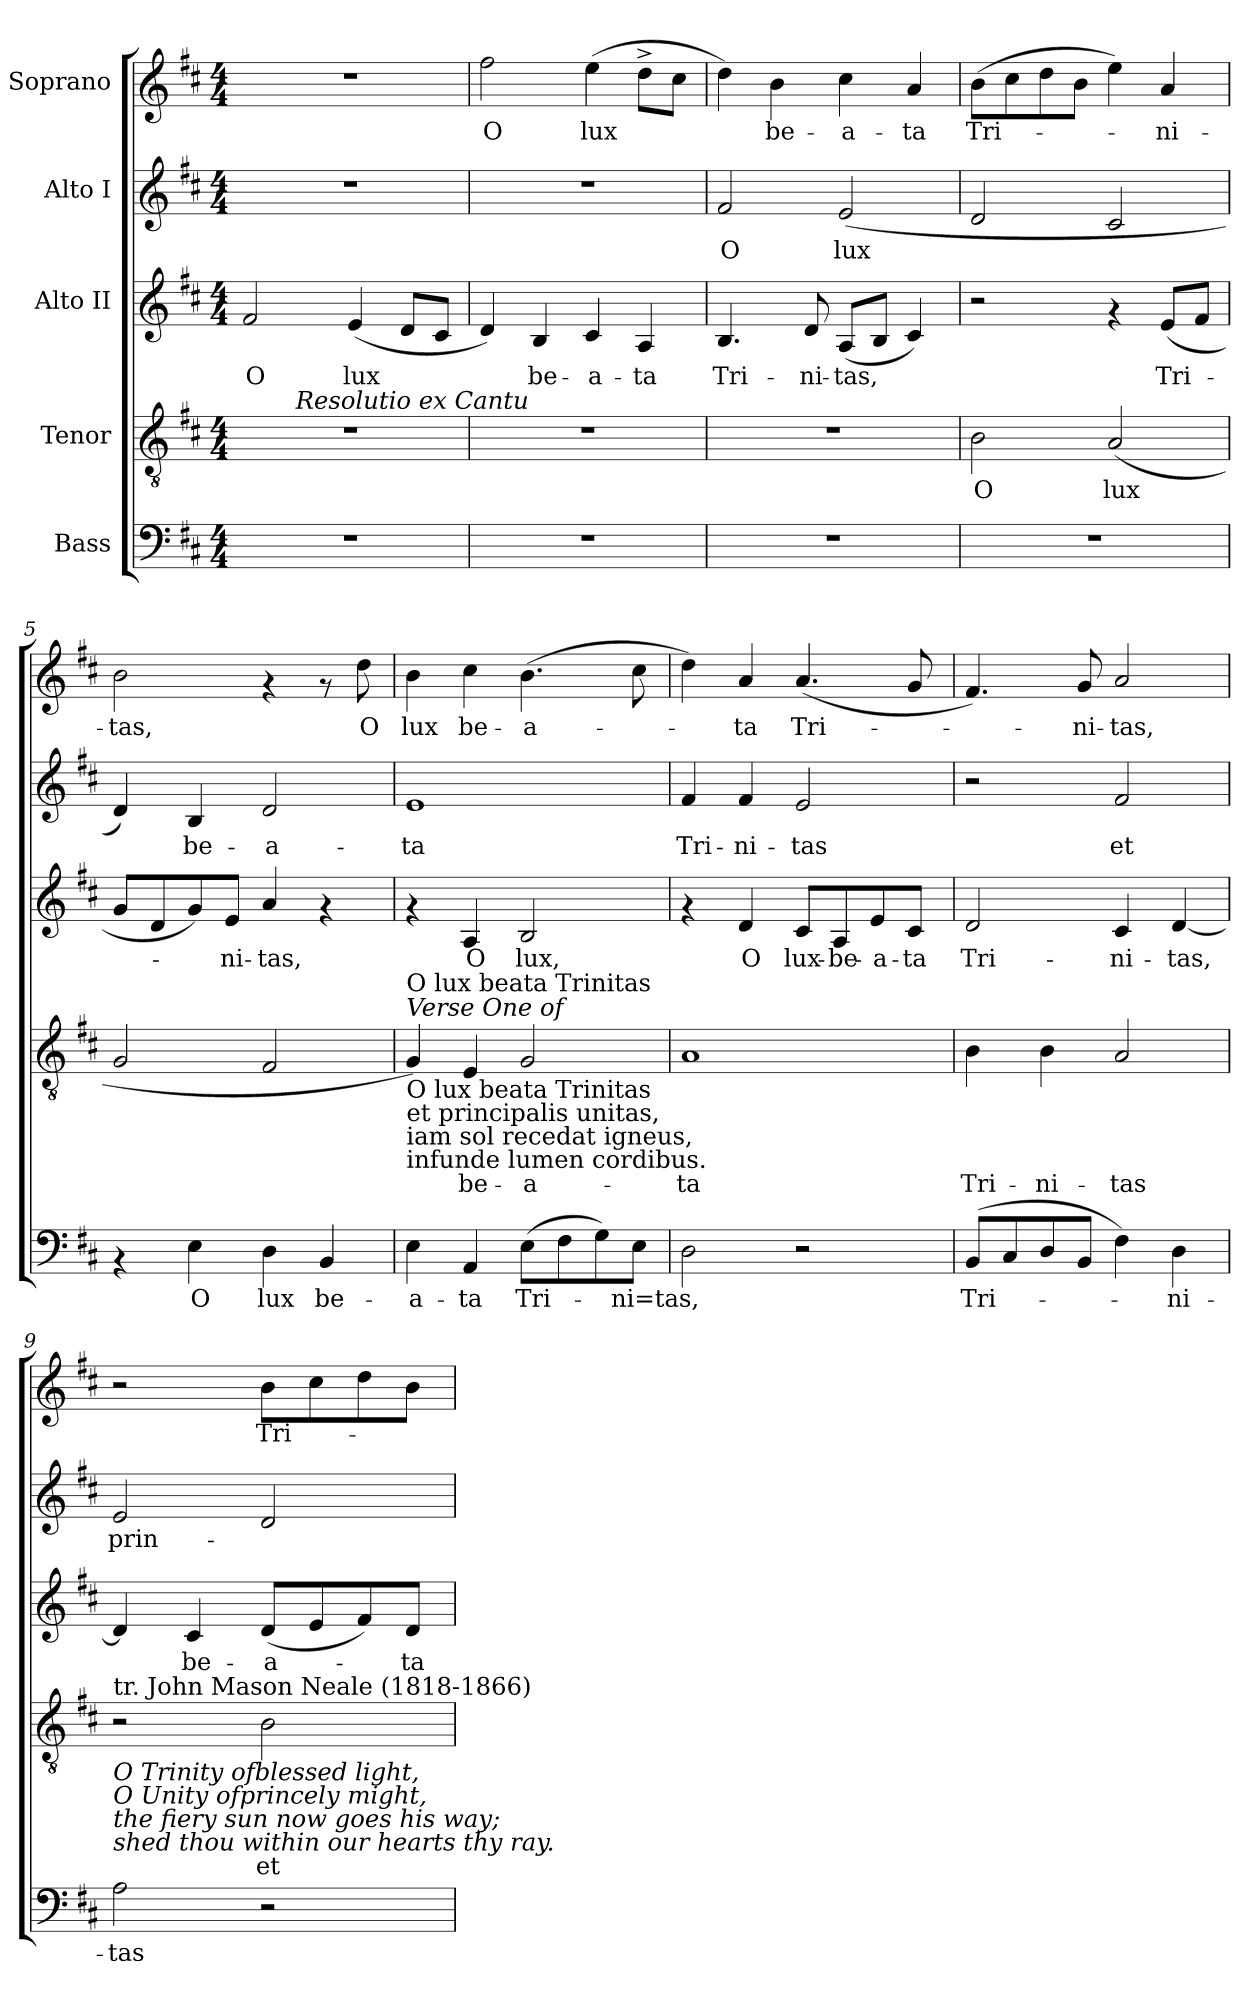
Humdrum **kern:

**kern	**text	**kern	**text	**kern	**text	**kern	**text	**kern	**text
*part5	*part5	*part4	*part4	*part3	*part3	*part2	*part2	*part1	*part1
*staff5	*staff5	*staff4	*staff4	*staff3	*staff3	*staff2	*staff2	*staff1	*staff1
*I"Bass	*	*I"Tenor	*	*I"Alto II	*	*I"Alto I	*	*I"Soprano	*
*clefF4	*	*clefGv2	*	*clefG2	*	*clefG2	*	*clefG2	*
*k[f#c#]	*	*k[f#c#]	*	*k[f#c#]	*	*k[f#c#]	*	*k[f#c#]	*
*D:	*	*D:	*	*D:	*	*D:	*	*D:	*
*M4/4	*	*M4/4	*	*M4/4	*	*M4/4	*	*M4/4	*
=1	=1	=1	=1	=1	=1	=1	=1	=1	=1
!	!	!	!	!	!LO:LY:b	!	!	!	!
*	*	*^	*	*	*	*	*	*	*
1r	.	1r	4ryy	.	2f#/	O	1r	.	1r	.
!	!	!	!LO:TX:a:i:t=Resolutio ex Cantu	!	!	!	!	!	!	!
.	.	.	2.ryy	.	.	.	.	.	.	.
!	!	!	!	!	!	!LO:LY:b	!	!	!	!
.	.	.	.	.	(<4e/	lux	.	.	.	.
.	.	.	.	.	8d/L	.	.	.	.	.
.	.	.	.	.	8c#/J	.	.	.	.	.
=2	=2	=2	=2	=2	=2	=2	=2	=2	=2	=2
!	!	!	!	!	!	!	!	!	!	!LO:LY:b
*	*	*v	*v	*	*	*	*	*	*	*
1r	.	1r	.	4d/)	.	1r	.	2ff#\	O
!	!	!	!	!	!LO:LY:b	!	!	!	!
.	.	.	.	4B/	be-	.	.	.	.
!	!	!	!	!	!LO:LY:b	!	!	!	!LO:LY:b
.	.	.	.	4c#/	-a-	.	.	(>4ee\	lux
!	!	!	!	!	!LO:LY:b	!	!	!	!
.	.	.	.	4A/	-ta	.	.	8dd^>\L	.
.	.	.	.	.	.	.	.	8cc#\J	.
=3	=3	=3	=3	=3	=3	=3	=3	=3	=3
!	!	!	!	!	!LO:LY:b	!	!LO:LY:b	!	!
1r	.	1r	.	4.B/	Tri-	2f#/	O	4dd\)	.
!	!	!	!	!	!	!	!	!	!LO:LY:b
.	.	.	.	.	.	.	.	4b\	be-
!	!	!	!	!	!LO:LY:b	!	!	!	!
.	.	.	.	8d/	-ni-	.	.	.	.
!	!	!	!	!	!LO:LY:b	!	!LO:LY:b	!	!LO:LY:b
.	.	.	.	(>8A/L	-tas,	(<2e/	lux	4cc#\	-a-
.	.	.	.	8B/J	.	.	.	.	.
!	!	!	!	!	!	!	!	!	!LO:LY:b
.	.	.	.	4c#/)	.	.	.	4a/	-ta
=4	=4	=4	=4	=4	=4	=4	=4	=4	=4
!	!	!	!LO:LY:b	!	!	!	!	!	!LO:LY:b
1r	.	2B\	O	2r	.	2d/	.	(>8b\L	Tri-
.	.	.	.	.	.	.	.	8cc#\	.
.	.	.	.	.	.	.	.	8dd\	.
.	.	.	.	.	.	.	.	8b\J	.
!	!	!	!LO:LY:b	!	!	!	!	!	!
.	.	(<2A/	lux	4rf	.	2c#/	.	4ee\)	.
!	!	!	!	!	!LO:LY:b	!	!	!	!LO:LY:b
.	.	.	.	(<8e/L	Tri-	.	.	4a/	-ni-
.	.	.	.	8f#/J	.	.	.	.	.
=5	=5	=5	=5	=5	=5	=5	=5	=5	=5
!	!	!	!	!	!	!	!	!	!LO:LY:b
4rAA	.	2G/	.	8g/L	.	4d/)	.	2b\	-tas,
.	.	.	.	8d/	.	.	.	.	.
!	!LO:LY:b	!	!	!	!	!	!LO:LY:b	!	!
4E\	O	.	.	8g/)	.	4B/	be-	.	.
!	!	!	!	!	!LO:LY:b	!	!	!	!
.	.	.	.	8e/J	-ni-	.	.	.	.
!	!LO:LY:b	!	!	!	!LO:LY:b	!	!LO:LY:b	!	!
4D\	lux	2F#/	.	4a/	-tas,	2d/	-a-	4rf	.
!	!LO:LY:b	!	!	!	!	!	!	!	!
4BB/	be-	.	.	4rf	.	.	.	8rf	.
!	!	!	!	!	!	!	!	!	!LO:LY:b
.	.	.	.	.	.	.	.	8dd\	O
!!LO:LB:g=z
=6	=6	=6	=6	=6	=6	=6	=6	=6	=6
!	!	!LO:TX:b:t=O lux beata Trinitas\net principalis unitas,\niam sol recedat igneus,\ninfunde lumen cordibus.	!	!	!	!	!	!	!
!	!	!LO:TX:i:t=Verse One of	!	!	!	!	!	!	!
!	!	!LO:TX:t=O lux beata Trinitas	!	!	!	!	!	!	!
!	!LO:LY:b	!	!	!	!	!	!LO:LY:b	!	!LO:LY:b
4E\	-a-	4G/)	.	4rf	.	1e	-ta	4b\	lux
!	!LO:LY:b	!	!LO:LY:b	!	!LO:LY:b	!	!	!	!LO:LY:b
4AA/	-ta	4E/	be-	4A/	O	.	.	4cc#\	be-
!	!LO:LY:b	!	!LO:LY:b	!	!LO:LY:b	!	!	!	!LO:LY:b
(>8E\L	Tri-	2G/	-a-	2B/	lux,	.	.	(>4.b\	-a-
8F#\	.	.	.	.	.	.	.	.	.
8G\)	.	.	.	.	.	.	.	.	.
!	!LO:LY:b	!	!	!	!	!	!	!	!
8E\J	-ni=tas,	.	.	.	.	.	.	8cc#\	.
=7	=7	=7	=7	=7	=7	=7	=7	=7	=7
!	!	!	!LO:LY:b	!	!	!	!LO:LY:b	!	!
2D\	.	1A	-ta	4rf	.	4f#/	Tri-	4dd\)	.
!	!	!	!	!	!LO:LY:b	!	!LO:LY:b	!	!LO:LY:b
.	.	.	.	4d/	O	4f#/	-ni-	4a/	-ta
!	!	!	!	!	!LO:LY:b	!	!LO:LY:b	!	!LO:LY:b
2r	.	.	.	8c#/L	lux-	2e/	-tas	(<4.a/	Tri-
!	!	!	!	!	!LO:LY:b	!	!	!	!
.	.	.	.	8A/	-be-	.	.	.	.
!	!	!	!	!	!LO:LY:b	!	!	!	!
.	.	.	.	8e/	-a-	.	.	.	.
!	!	!	!	!	!LO:LY:b	!	!	!	!
.	.	.	.	8c#/J	-ta	.	.	8g/	.
=8	=8	=8	=8	=8	=8	=8	=8	=8	=8
!	!LO:LY:b	!	!LO:LY:b	!	!LO:LY:b	!	!	!	!
(>8BB/L	Tri-	4B\	Tri-	2d/	Tri-	2r	.	4.f#/)	.
8C#/	.	.	.	.	.	.	.	.	.
!	!	!	!LO:LY:b	!	!	!	!	!	!
8D/	.	4B\	-ni-	.	.	.	.	.	.
!	!	!	!	!	!	!	!	!	!LO:LY:b
8BB/J	.	.	.	.	.	.	.	8g/	-ni-
!	!	!	!LO:LY:b	!	!LO:LY:b	!	!LO:LY:b	!	!LO:LY:b
4F#\)	.	2A/	-tas	4c#/	-ni-	2f#/	et	2a/	-tas,
!	!LO:LY:b	!	!	!	!LO:LY:b	!	!	!	!
4D\	-ni-	.	.	[<4d/	-tas,	.	.	.	.
=9	=9	=9	=9	=9	=9	=9	=9	=9	=9
!	!	!LO:TX:b:i:t=O Trinity ofblessed light,\nO Unity ofprincely might,\nthe fiery sun now goes his way;\nshed thou within our hearts thy ray.	!	!	!	!	!	!	!
!	!	!LO:TX:t=tr. John Mason Neale (1818-1866)	!	!	!	!	!	!	!
!	!LO:LY:b	!	!	!	!	!	!LO:LY:b	!	!
2A\	-tas	2r	.	4d/]	.	2e/	prin-	2r	.
!	!	!	!	!	!LO:LY:b	!	!	!	!
.	.	.	.	4c#/	be-	.	.	.	.
!	!	!	!LO:LY:b	!	!LO:LY:b	!	!	!	!LO:LY:b
2r	.	2B\	et	(<8d/L	-a-	2d/	.	8b\L	Tri-
.	.	.	.	8e/	.	.	.	8cc#\	.
.	.	.	.	8f#/)	.	.	.	8dd\	.
!	!	!	!	!	!LO:LY:b	!	!	!	!
.	.	.	.	8d/J	-ta	.	.	8b\J	.
=	=	=	=	=	=	=	=	=	=
*-	*-	*-	*-	*-	*-	*-	*-	*-	*-
